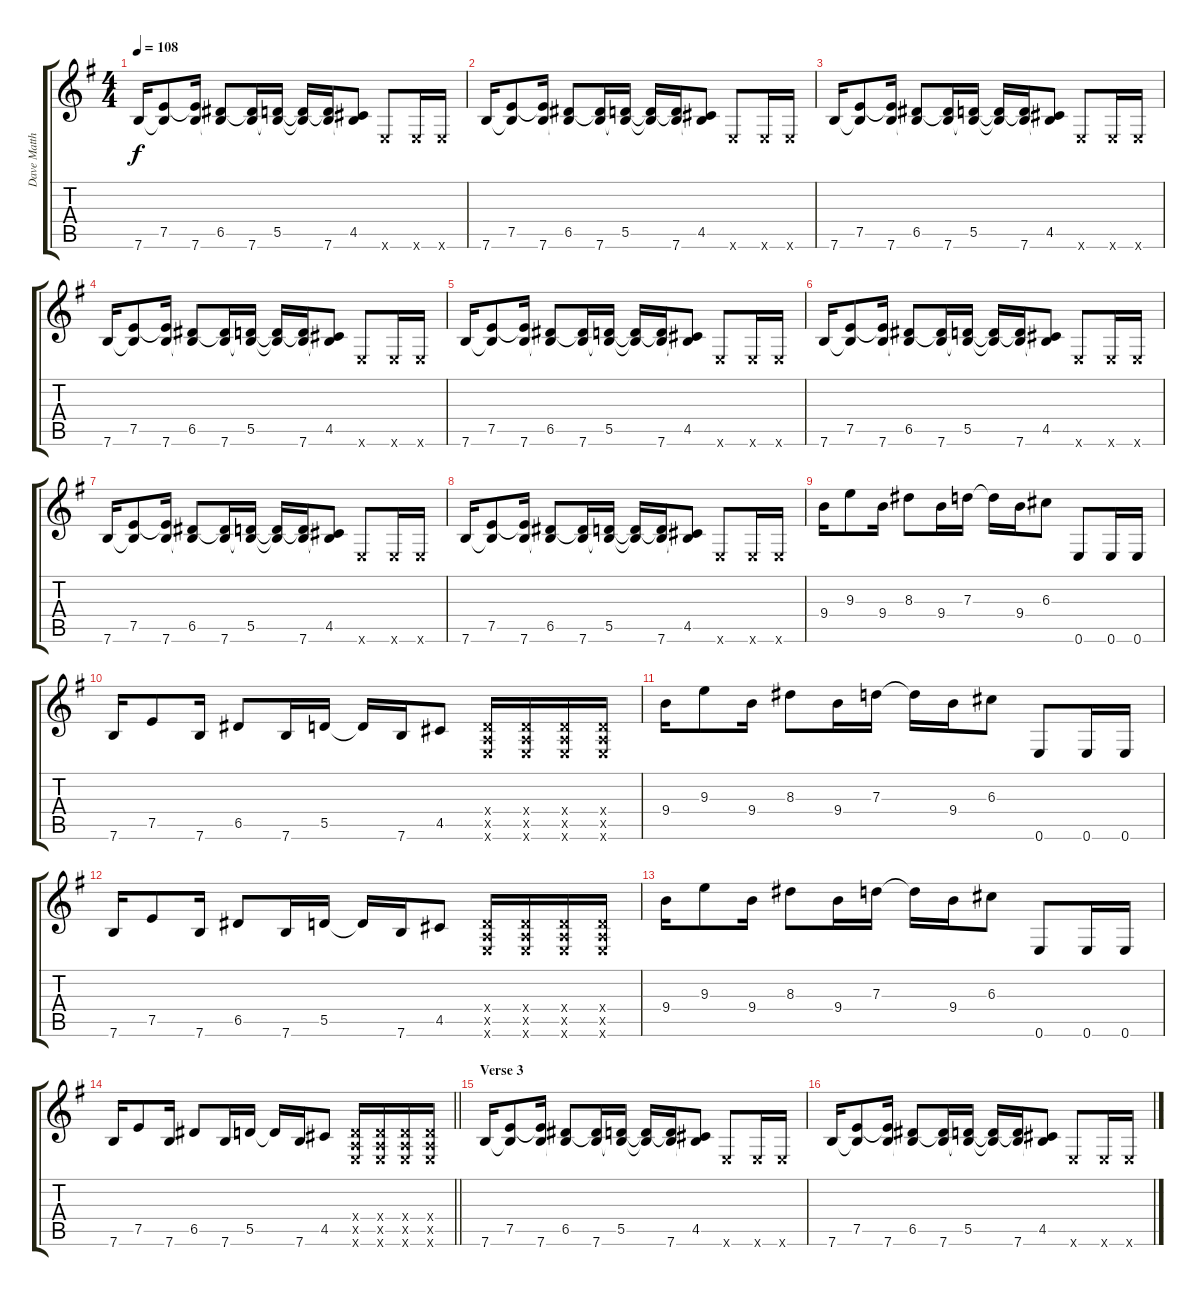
\track ("Dave Matthews" "Dave Matth") {instrument acousticguitarsteel}
\staff {score tabs}
\tuning (E4 B3 G3 D3 A2 E2) {hide}
\ts (4 4)
\tempo 108
\clef g2
\ks g
7.6.16{dy f} (7.5 7.6{t}).8 (7.5{t} 7.6).16 (6.5 7.6{t}).8 (6.5{t} 7.6).16 (5.5 7.6{t}).16 (5.5{t} 7.6{t}).16 (5.5{t} 7.6).16 (4.5 7.6{t}).8 0.6{x}.8 0.6{x}.16 0.6{x}.16 |
7.6.16 (7.5 7.6{t}).8 (7.5{t} 7.6).16 (6.5 7.6{t}).8 (6.5{t} 7.6).16 (5.5 7.6{t}).16 (5.5{t} 7.6{t}).16 (5.5{t} 7.6).16 (4.5 7.6{t}).8 0.6{x}.8 0.6{x}.16 0.6{x}.16 |
7.6.16 (7.5 7.6{t}).8 (7.5{t} 7.6).16 (6.5 7.6{t}).8 (6.5{t} 7.6).16 (5.5 7.6{t}).16 (5.5{t} 7.6{t}).16 (5.5{t} 7.6).16 (4.5 7.6{t}).8 0.6{x}.8 0.6{x}.16 0.6{x}.16 |
7.6.16 (7.5 7.6{t}).8 (7.5{t} 7.6).16 (6.5 7.6{t}).8 (6.5{t} 7.6).16 (5.5 7.6{t}).16 (5.5{t} 7.6{t}).16 (5.5{t} 7.6).16 (4.5 7.6{t}).8 0.6{x}.8 0.6{x}.16 0.6{x}.16 |
7.6.16 (7.5 7.6{t}).8 (7.5{t} 7.6).16 (6.5 7.6{t}).8 (6.5{t} 7.6).16 (5.5 7.6{t}).16 (5.5{t} 7.6{t}).16 (5.5{t} 7.6).16 (4.5 7.6{t}).8 0.6{x}.8 0.6{x}.16 0.6{x}.16 |
7.6.16 (7.5 7.6{t}).8 (7.5{t} 7.6).16 (6.5 7.6{t}).8 (6.5{t} 7.6).16 (5.5 7.6{t}).16 (5.5{t} 7.6{t}).16 (5.5{t} 7.6).16 (4.5 7.6{t}).8 0.6{x}.8 0.6{x}.16 0.6{x}.16 |
7.6.16 (7.5 7.6{t}).8 (7.5{t} 7.6).16 (6.5 7.6{t}).8 (6.5{t} 7.6).16 (5.5 7.6{t}).16 (5.5{t} 7.6{t}).16 (5.5{t} 7.6).16 (4.5 7.6{t}).8 0.6{x}.8 0.6{x}.16 0.6{x}.16 |
7.6.16 (7.5 7.6{t}).8 (7.5{t} 7.6).16 (6.5 7.6{t}).8 (6.5{t} 7.6).16 (5.5 7.6{t}).16 (5.5{t} 7.6{t}).16 (5.5{t} 7.6).16 (4.5 7.6{t}).8 0.6{x}.8 0.6{x}.16 0.6{x}.16 |
9.4.16 9.3.8 9.4.16 8.3.8 9.4.16 7.3.16 7.3{t}.16 9.4.16 6.3.8 0.6.8 0.6.16 0.6.16 |
7.6.16 7.5.8 7.6.16 6.5.8 7.6.16 5.5.16 5.5{t}.16 7.6.16 4.5.8 (0.4{x} 0.5{x} 0.6{x}).16 (0.4{x} 0.5{x} 0.6{x}).16 (0.4{x} 0.5{x} 0.6{x}).16 (0.4{x} 0.5{x} 0.6{x}).16 |
9.4.16 9.3.8 9.4.16 8.3.8 9.4.16 7.3.16 7.3{t}.16 9.4.16 6.3.8 0.6.8 0.6.16 0.6.16 |
7.6.16 7.5.8 7.6.16 6.5.8 7.6.16 5.5.16 5.5{t}.16 7.6.16 4.5.8 (0.4{x} 0.5{x} 0.6{x}).16 (0.4{x} 0.5{x} 0.6{x}).16 (0.4{x} 0.5{x} 0.6{x}).16 (0.4{x} 0.5{x} 0.6{x}).16 |
9.4.16 9.3.8 9.4.16 8.3.8 9.4.16 7.3.16 7.3{t}.16 9.4.16 6.3.8 0.6.8 0.6.16 0.6.16 |
\barLineRight lightlight
7.6.16 7.5.8 7.6.16 6.5.8 7.6.16 5.5.16 5.5{t}.16 7.6.16 4.5.8 (0.4{x} 0.5{x} 0.6{x}).16 (0.4{x} 0.5{x} 0.6{x}).16 (0.4{x} 0.5{x} 0.6{x}).16 (0.4{x} 0.5{x} 0.6{x}).16 |
\section ("" "Verse 3")
7.6.16 (7.5 7.6{t}).8 (7.5{t} 7.6).16 (6.5 7.6{t}).8 (6.5{t} 7.6).16 (5.5 7.6{t}).16 (5.5{t} 7.6{t}).16 (5.5{t} 7.6).16 (4.5 7.6{t}).8 0.6{x}.8 0.6{x}.16 0.6{x}.16 |
7.6.16 (7.5 7.6{t}).8 (7.5{t} 7.6).16 (6.5 7.6{t}).8 (6.5{t} 7.6).16 (5.5 7.6{t}).16 (5.5{t} 7.6{t}).16 (5.5{t} 7.6).16 (4.5 7.6{t}).8 0.6{x}.8 0.6{x}.16 0.6{x}.16
